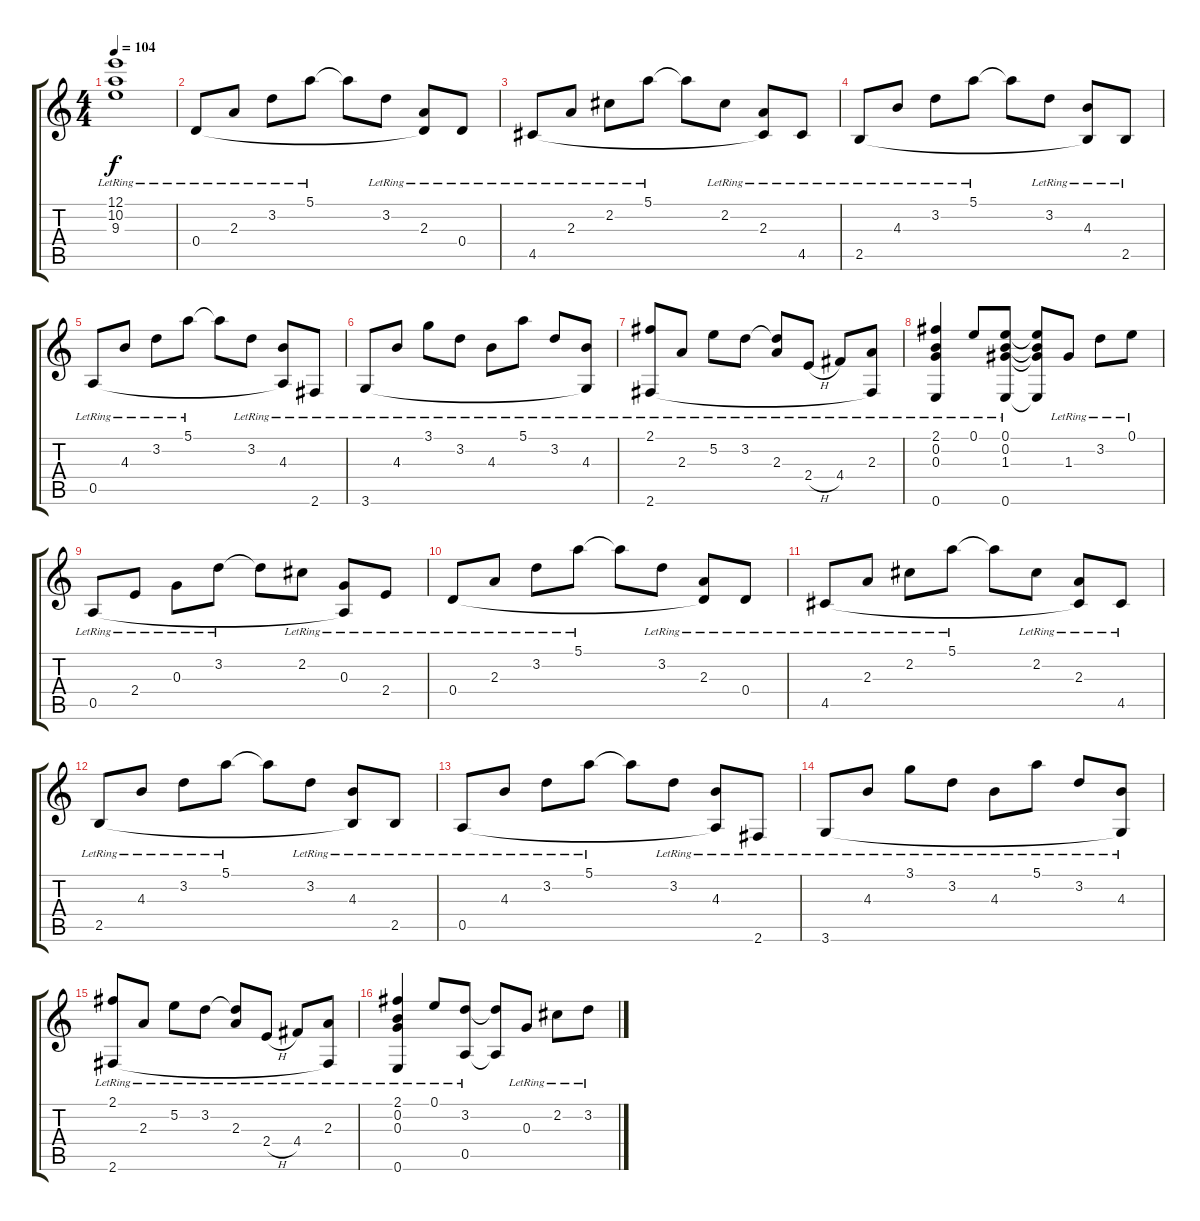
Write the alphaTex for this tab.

\track "" {instrument acousticguitarnylon}
\staff {score tabs}
\tuning (E4 B3 G3 D3 A2 E2) {hide}
\ts (4 4)
\tempo 104
\clef g2
\ks c
(12.1{lr} 10.2{lr} 9.3{lr}).1{dy f instrument acousticguitarnylon} |
0.4{lr}.8 2.3{lr}.8 3.2{lr}.8 5.1{lr}.8 5.1{t}.8 3.2{lr}.8 (2.3{lr} 0.4{t}).8 0.4{lr}.8 |
4.5{lr}.8 2.3{lr}.8 2.2{lr}.8 5.1{lr}.8 5.1{t}.8 2.2{lr}.8 (2.3{lr} 4.5{t}).8 4.5{lr}.8 |
2.5{lr}.8 4.3{lr}.8 3.2{lr}.8 5.1{lr}.8 5.1{t}.8 3.2{lr}.8 (4.3{lr} 2.5{t}).8 2.5{lr}.8 |
0.5{lr}.8 4.3{lr}.8 3.2{lr}.8 5.1{lr}.8 5.1{t}.8 3.2{lr}.8 (4.3{lr} 0.5{t}).8 2.6{lr}.8 |
3.6{lr}.8 4.3{lr}.8 3.1{lr}.8 3.2{lr}.8 4.3{lr}.8 5.1{lr}.8 3.2{lr}.8 (4.3{lr} 3.6{t}).8 |
(2.1{lr} 2.6{lr}).8 2.3{lr}.8 5.2{lr}.8 3.2{lr}.8 (3.2{t} 2.3{lr}).8 2.4{h lr}.8 4.4{lr}.8 (2.3{lr} 2.6{t}).8 |
(2.1{lr} 0.2{lr} 0.3{lr} 0.6{lr}).4 0.1{lr}.8 (0.1{lr} 0.2{lr} 1.3{lr} 0.6{lr}).8 (0.1{t} 0.2{t} 1.3{t} 0.6{t}).8 1.3{lr}.8 3.2{lr}.8 0.1{lr}.8 |
0.5{lr}.8 2.4{lr}.8 0.3{lr}.8 3.2{lr}.8 3.2{t}.8 2.2{lr}.8 (0.3{lr} 0.5{t}).8 2.4{lr}.8 |
0.4{lr}.8 2.3{lr}.8 3.2{lr}.8 5.1{lr}.8 5.1{t}.8 3.2{lr}.8 (2.3{lr} 0.4{t}).8 0.4{lr}.8 |
4.5{lr}.8 2.3{lr}.8 2.2{lr}.8 5.1{lr}.8 5.1{t}.8 2.2{lr}.8 (2.3{lr} 4.5{t}).8 4.5{lr}.8 |
2.5{lr}.8 4.3{lr}.8 3.2{lr}.8 5.1{lr}.8 5.1{t}.8 3.2{lr}.8 (4.3{lr} 2.5{t}).8 2.5{lr}.8 |
0.5{lr}.8 4.3{lr}.8 3.2{lr}.8 5.1{lr}.8 5.1{t}.8 3.2{lr}.8 (4.3{lr} 0.5{t}).8 2.6{lr}.8 |
3.6{lr}.8 4.3{lr}.8 3.1{lr}.8 3.2{lr}.8 4.3{lr}.8 5.1{lr}.8 3.2{lr}.8 (4.3{lr} 3.6{t}).8 |
(2.1{lr} 2.6{lr}).8 2.3{lr}.8 5.2{lr}.8 3.2{lr}.8 (3.2{t} 2.3{lr}).8 2.4{h lr}.8 4.4{lr}.8 (2.3{lr} 2.6{t}).8 |
(2.1{lr} 0.2{lr} 0.3{lr} 0.6{lr}).4 0.1{lr}.8 (3.2{lr} 0.5{lr}).8 (3.2{t} 0.5{t}).8 0.3{lr}.8 2.2{lr}.8 3.2{lr}.8
